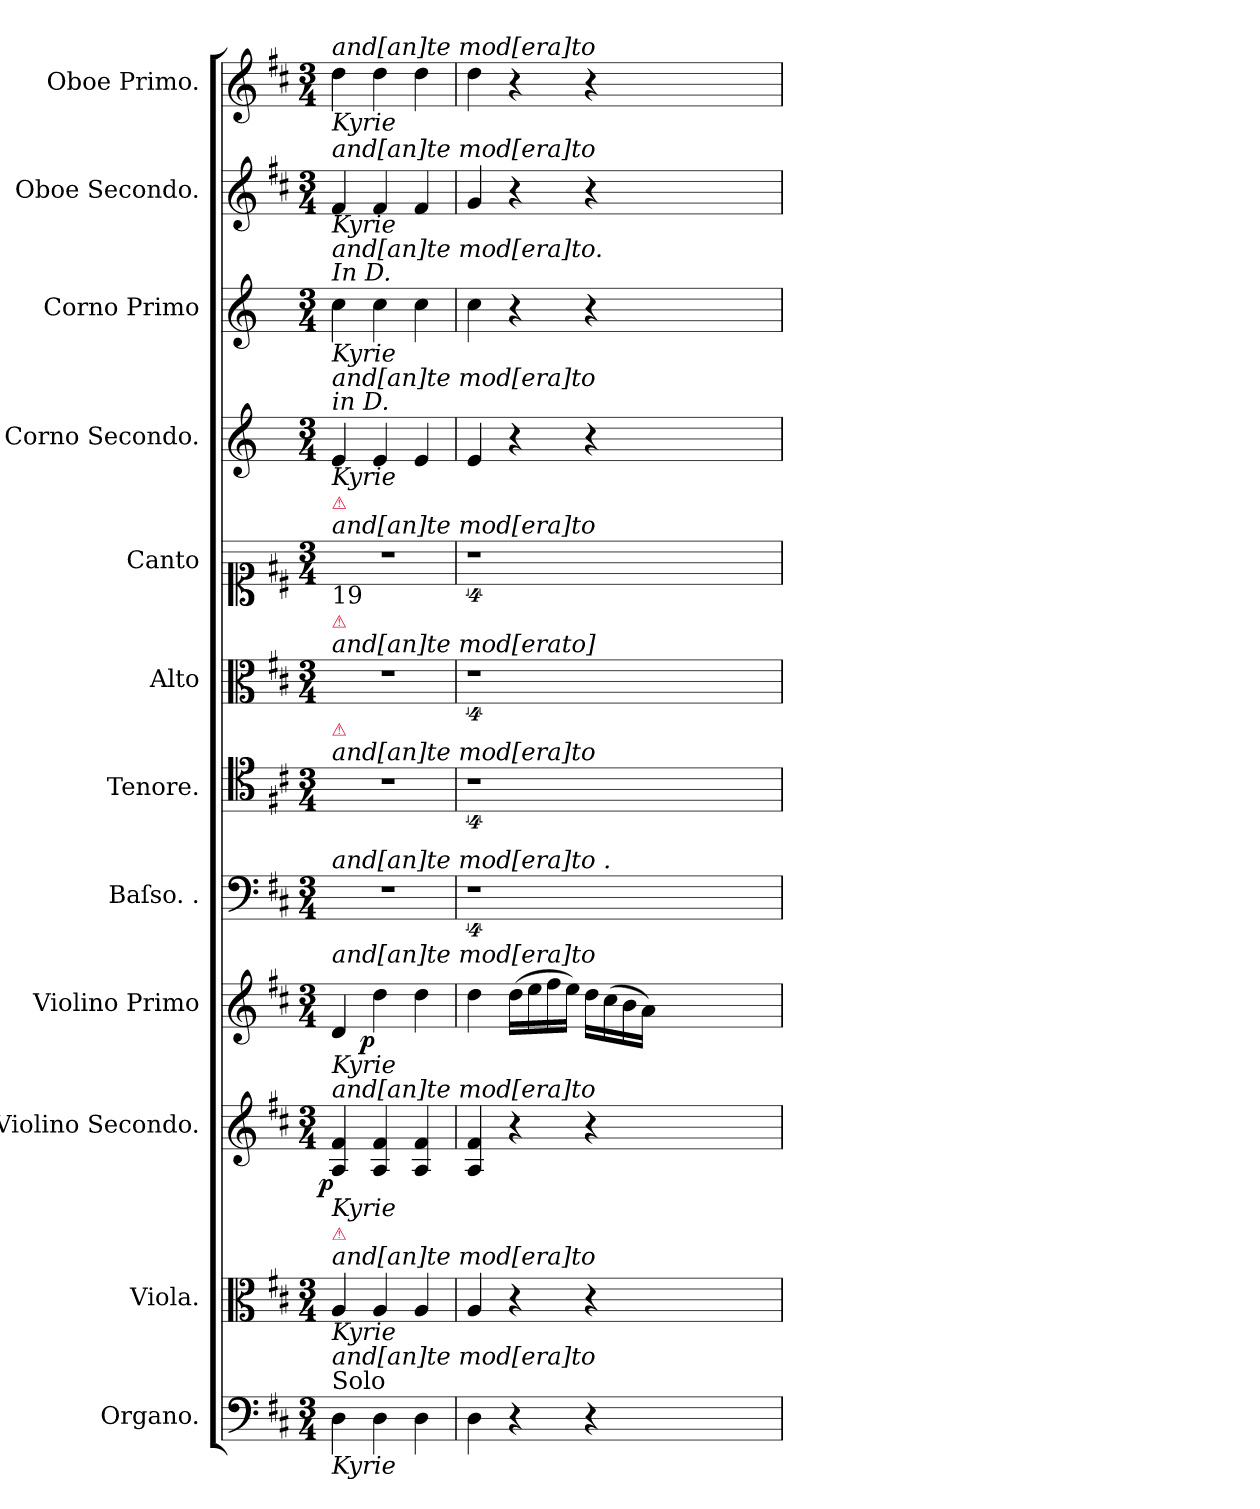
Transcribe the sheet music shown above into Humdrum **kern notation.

**kern	**kern	**kern	**dynam	**kern	**dynam	**kern	**kern	**kern	**kern	**kern	**kern	**kern	**kern
*part12	*part11	*part10	*part10	*part9	*part9	*part8	*part7	*part6	*part5	*part4	*part3	*part2	*part1
*staff12	*staff11	*staff10	*staff10	*staff9	*staff9	*staff8	*staff7	*staff6	*staff5	*staff4	*staff3	*staff2	*staff1
*I"Organo.	*I"Viola.	*I"Violino Secondo.	*	*I"Violino Primo	*	*I"Baſso. .	*I"Tenore.	*I"Alto	*I"Canto	*I"Corno Secondo.	*I"Corno Primo	*I"Oboe Secondo.	*I"Oboe Primo.
*I'org	*I'vla	*I'vl 2	*	*I'vl 1	*	*I'B	*I'T	*I'A	*	*I'cor 2	*I'cor 1	*I'ob 2	*I'ob 1
*clefF4	*clefC3	*clefG2	*	*clefG2	*	*clefF4	*clefC4	*clefC3	*clefC1	*clefG2	*clefG2	*clefG2	*clefG2
*	*	*	*	*	*	*	*	*	*	*ITrd6c10	*ITrd6c10	*	*
*k[f#c#]	*k[f#c#]	*k[f#c#]	*	*k[f#c#]	*	*k[f#c#]	*k[f#c#]	*k[f#c#]	*k[f#c#]	*k[f#c#]	*k[f#c#]	*k[f#c#]	*k[f#c#]
*M3/4	*M3/4	*M3/4	*	*M3/4	*	*M3/4	*M3/4	*M3/4	*M3/4	*M3/4	*M3/4	*M3/4	*M3/4
=1	=1	=1	=1	=1	=1	=1	=1	=1	=1	=1	=1	=1	=1
!	!	!	!	!	!	!	!	!	!	!	!	!	!LO:TX:b:i:t=Kyrie
!	!	!	!	!	!	!	!	!	!	!	!	!	!LO:TX:a:i:t=and[an]te mod[era]to
!	!	!	!	!	!	!	!	!	!	!	!	!LO:TX:b:i:t=Kyrie	!
!	!	!	!	!	!	!	!	!	!	!	!	!LO:TX:a:i:t=and[an]te mod[era]to	!
!	!	!	!	!	!	!	!	!	!	!	!LO:TX:b:i:t=Kyrie	!	!
!	!	!	!	!	!	!	!	!	!	!	!LO:TX:a:i:t=In D.	!	!
!	!	!	!	!	!	!	!	!	!	!	!LO:TX:a:i:t=and[an]te mod[era]to.	!	!
!	!	!	!	!	!	!	!	!	!	!LO:TX:b:i:t=Kyrie	!	!	!
!	!	!	!	!	!	!	!	!	!	!LO:TX:a:i:t=in D.	!	!	!
!	!	!	!	!	!	!	!	!	!	!LO:TX:a:i:t=and[an]te mod[era]to	!	!	!
!	!	!	!	!	!	!	!	!	!LO:TX:a:i:t=and[an]te mod[era]to	!	!	!	!
!	!	!	!	!	!	!	!	!	!LO:TX:b:t=19	!	!	!	!
!	!	!	!	!	!	!	!	!	!LO:TX:a:color=crimson:t=⚠	!	!	!	!
!	!	!	!	!	!	!	!	!LO:TX:a:i:t=and[an]te mod[erato]	!	!	!	!	!
!	!	!	!	!	!	!	!	!LO:TX:a:color=crimson:t=⚠	!	!	!	!	!
!	!	!	!	!	!	!	!LO:TX:a:i:t=and[an]te mod[era]to	!	!	!	!	!	!
!	!	!	!	!	!	!	!LO:TX:a:color=crimson:t=⚠	!	!	!	!	!	!
!	!	!	!	!	!	!LO:TX:a:i:t=and[an]te mod[era]to .	!	!	!	!	!	!	!
!	!	!	!	!LO:TX:a:i:t=and[an]te mod[era]to	!	!	!	!	!	!	!	!	!
!	!	!	!	!LO:TX:b:i:t=Kyrie	!	!	!	!	!	!	!	!	!
!	!	!LO:TX:b:i:t=Kyrie	!	!	!	!	!	!	!	!	!	!	!
!	!	!LO:TX:a:i:t=and[an]te mod[era]to	!	!	!	!	!	!	!	!	!	!	!
!	!LO:TX:a:i:t=and[an]te mod[era]to	!	!	!	!	!	!	!	!	!	!	!	!
!	!LO:TX:b:i:t=Kyrie	!	!	!	!	!	!	!	!	!	!	!	!
!	!LO:TX:a:color=crimson:t=⚠	!	!	!	!	!	!	!	!	!	!	!	!
!LO:TX:b:i:t=Kyrie	!	!	!	!	!	!	!	!	!	!	!	!	!
!LO:TX:a:t=Solo	!	!	!	!	!	!	!	!	!	!	!	!	!
!LO:TX:a:i:t=and[an]te mod[era]to	!	!	!	!	!	!	!	!	!	!	!	!	!
!	!	!	!LO:DY:b:rj	!	!	!	!	!	!	!	!	!	!
4D\	4A/	4A/ 4f#/	p	4d/	.	2.r	2.r	2.r	2.r	4F#/	4d\	4f#/	4dd\
!	!	!	!	!	!LO:DY:b:rj	!	!	!	!	!	!	!	!
4D\	4A/	4A/ 4f#/	.	4dd\	p	.	.	.	.	4F#/	4d\	4f#/	4dd\
4D\	4A/	4A/ 4f#/	.	4dd\	.	.	.	.	.	4F#/	4d\	4f#/	4dd\
=2	=2	=2	=2	=2	=2	=2	=2	=2	=2	=2	=2	=2	=2
4D\	4A/	4A/ 4f#/	.	4dd\	.	4%9r	4%9r	4%9r	4%9r	4F#/	4d\	4g/	4dd\
4r	4r	4r	.	(>16dd\LL	.	.	.	.	.	4r	4r	4r	4r
.	.	.	.	16ee\	.	.	.	.	.	.	.	.	.
.	.	.	.	16ff#\	.	.	.	.	.	.	.	.	.
.	.	.	.	16ee\JJ)	.	.	.	.	.	.	.	.	.
4r	4r	4r	.	16dd\LL	.	.	.	.	.	4r	4r	4r	4r
.	.	.	.	(>16cc#\	.	.	.	.	.	.	.	.	.
.	.	.	.	16b\	.	.	.	.	.	.	.	.	.
.	.	.	.	16a\JJ)	.	.	.	.	.	.	.	.	.
1.ryy	1.ryy	1.ryy	.	1.ryy	.	.	.	.	.	1.ryy	1.ryy	1.ryy	1.ryy
=	=	=	=	=	=	=	=	=	=	=	=	=	=
*-	*-	*-	*-	*-	*-	*-	*-	*-	*-	*-	*-	*-	*-
